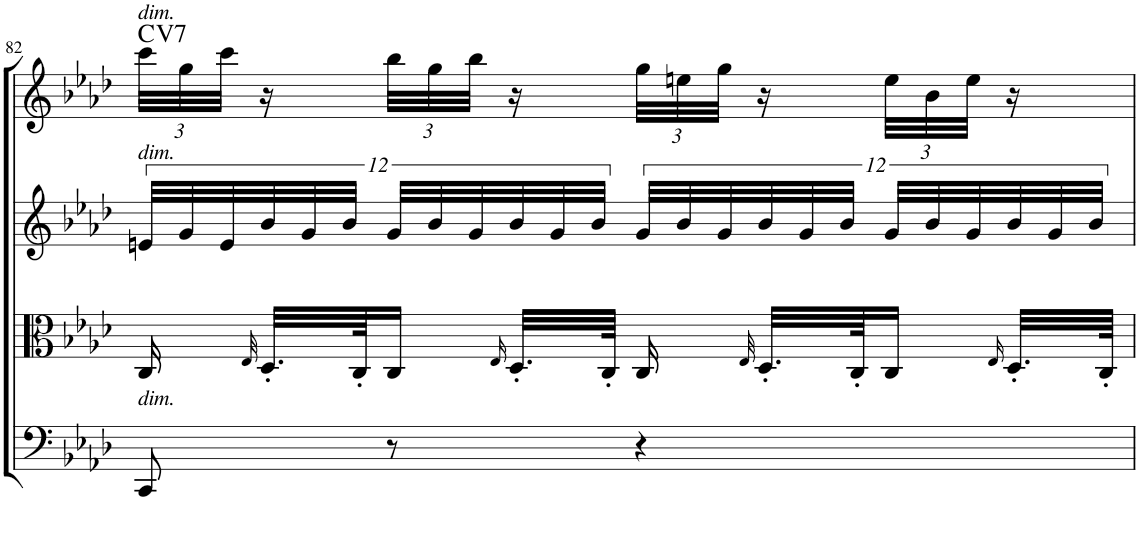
**kern	**kern	**kern	**kern	**harte
*part4	*part3	*part2	*part1	*part1
*staff4	*staff3	*staff2	*staff1	*
*I"Cello	*I"Viola	*I"2nd Violin	*I"1st Violin	*
*	*I'Vla	*I'Vln	*I'Vln	*
!!LO:PB:g=z
*clefG2	*clefC3	*clefG2	*clefG2	*
*k[b-e-a-d-]	*k[b-e-a-d-]	*k[b-e-a-d-]	*k[b-e-a-d-]	*
*f:	*f:	*f:	*f:	*
*M2/4	*M2/4	*M2/4	*M2/4	*
*	*	*	*Xbrackettup	*
=82	=82	=82	=82	=82
!	!	!	!LO:TX:a:i:t=dim.	!
!	!	!LO:TX:a:i:t=dim.	!	!
!LO:TX:a:i:t=dim.	!	!	!	!LO:H:kt=7
8CC/	16C/	48en/LLL	48ccc\LLL	C:7
.	.	48g/	48gg\	.
.	.	48e/	48ccc\JJJ	.
.	32qE-/	.	.	.
.	32.D-'/LLL	48b-/	16r	.
.	.	48g/	.	.
.	.	48b-/JJJ	.	.
.	64C'/JK	.	.	.
8r	16C/JJ	48g/LLL	48bb-\LLL	.
.	.	48b-/	48gg\	.
.	.	48g/	48bb-\JJJ	.
.	16qE-/	.	.	.
.	32.D-'/LLL	48b-/	16r	.
.	.	48g/	.	.
.	.	48b-/JJJ	.	.
.	64C'/JJJk	.	.	.
4r	16C/	48g/LLL	48gg\LLL	.
.	.	48b-/	48een\	.
.	.	48g/	48gg\JJJ	.
.	32qE-/	.	.	.
.	32.D-'/LLL	48b-/	16r	.
.	.	48g/	.	.
.	.	48b-/JJJ	.	.
.	64C'/JK	.	.	.
.	16C/JJ	48g/LLL	48ee\LLL	.
.	.	48b-/	48b-\	.
.	.	48g/	48ee\JJJ	.
.	16qE-/	.	.	.
.	32.D-'/LLL	48b-/	16r	.
.	.	48g/	.	.
.	.	48b-/JJJ	.	.
.	64C'/JJJk	.	.	.
=	=	=	=	=
*-	*-	*-	*-	*-
